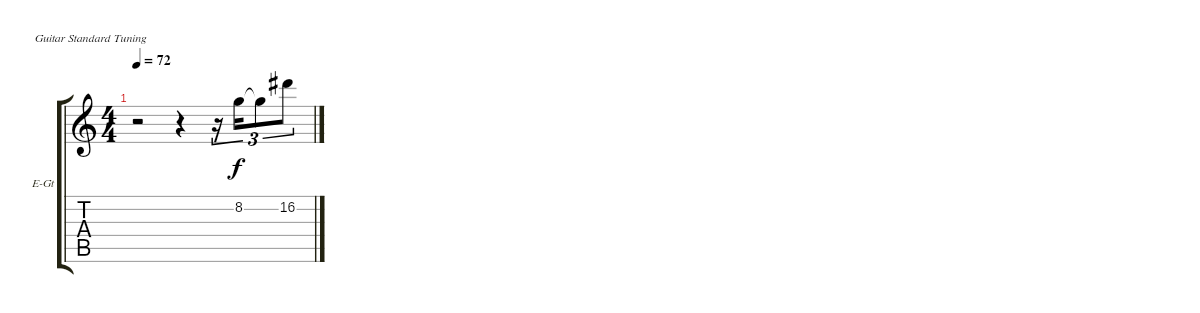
\bracketExtendMode groupsimilarinstruments
\firstSystemTrackNameOrientation horizontal
\otherSystemsTrackNameOrientation horizontal
\track ("Gtr 2" "E-Gt") {instrument overdrivenguitar}
\staff {score tabs}
\tuning (E4 B3 G3 D3 A2 E2)
\ts (4 4)
\tempo 72
\clef g2
\ks c
r.2{dy f instrument overdrivenguitar beam Down} r.4{beam Down} r.16{tu (3 2) beam Down} 8.2.16{tu (3 2) beam Down} 8.2{t}.8{tu (3 2) beam Down} 16.2{acc #}.8{tu (3 2) beam Down}
